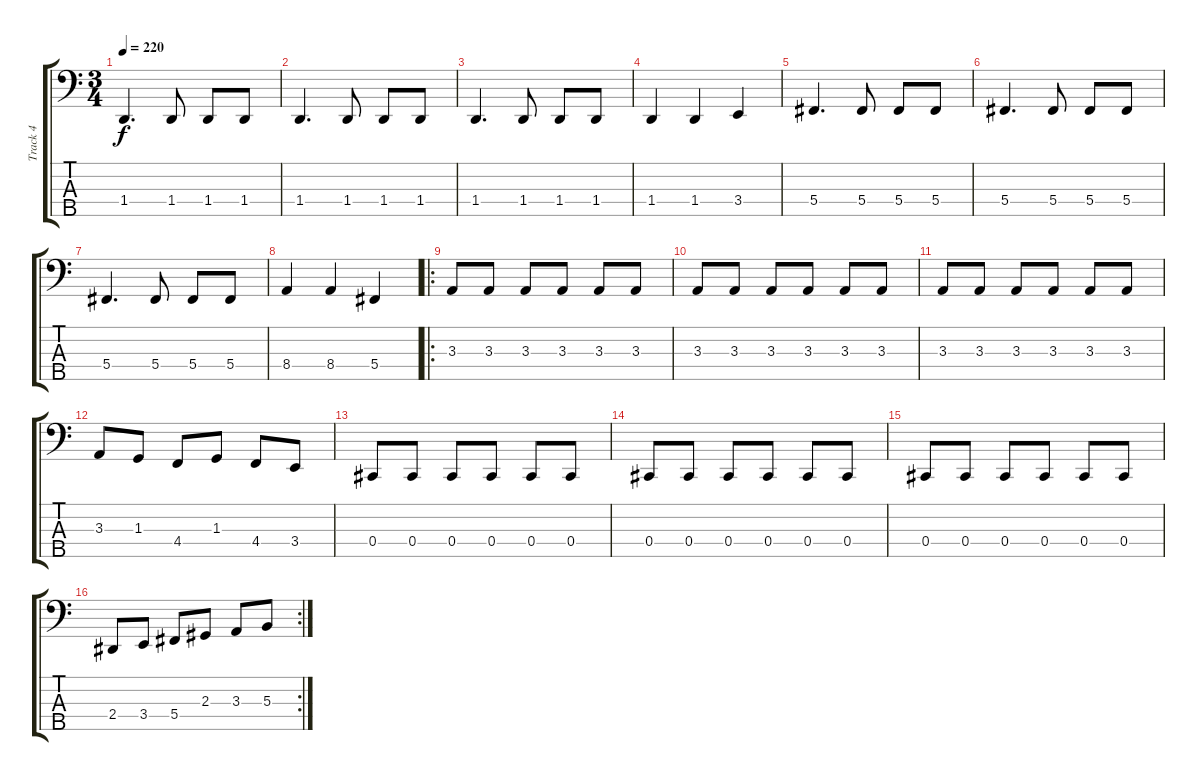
\track ("Track 4" "Track 4") {instrument electricbassfinger}
\staff {score tabs}
\tuning (E2 B1 Gb1 Db1 Ab0) {hide}
\ts (3 4)
\tempo 220
\clef f4
\ks c
1.4.4{d dy f} 1.4.8 1.4.8 1.4.8 |
1.4.4{d} 1.4.8 1.4.8 1.4.8 |
1.4.4{d} 1.4.8 1.4.8 1.4.8 |
1.4.4 1.4.4 3.4.4 |
5.4.4{d} 5.4.8 5.4.8 5.4.8 |
5.4.4{d} 5.4.8 5.4.8 5.4.8 |
5.4.4{d} 5.4.8 5.4.8 5.4.8 |
8.4.4 8.4.4 5.4.4 |
\ro
3.3.8 3.3.8 3.3.8 3.3.8 3.3.8 3.3.8 |
3.3.8 3.3.8 3.3.8 3.3.8 3.3.8 3.3.8 |
3.3.8 3.3.8 3.3.8 3.3.8 3.3.8 3.3.8 |
3.3.8 1.3.8 4.4.8 1.3.8 4.4.8 3.4.8 |
0.4.8 0.4.8 0.4.8 0.4.8 0.4.8 0.4.8 |
0.4.8 0.4.8 0.4.8 0.4.8 0.4.8 0.4.8 |
0.4.8 0.4.8 0.4.8 0.4.8 0.4.8 0.4.8 |
\rc 2
2.4.8 3.4.8 5.4.8 2.3.8 3.3.8 5.3.8
